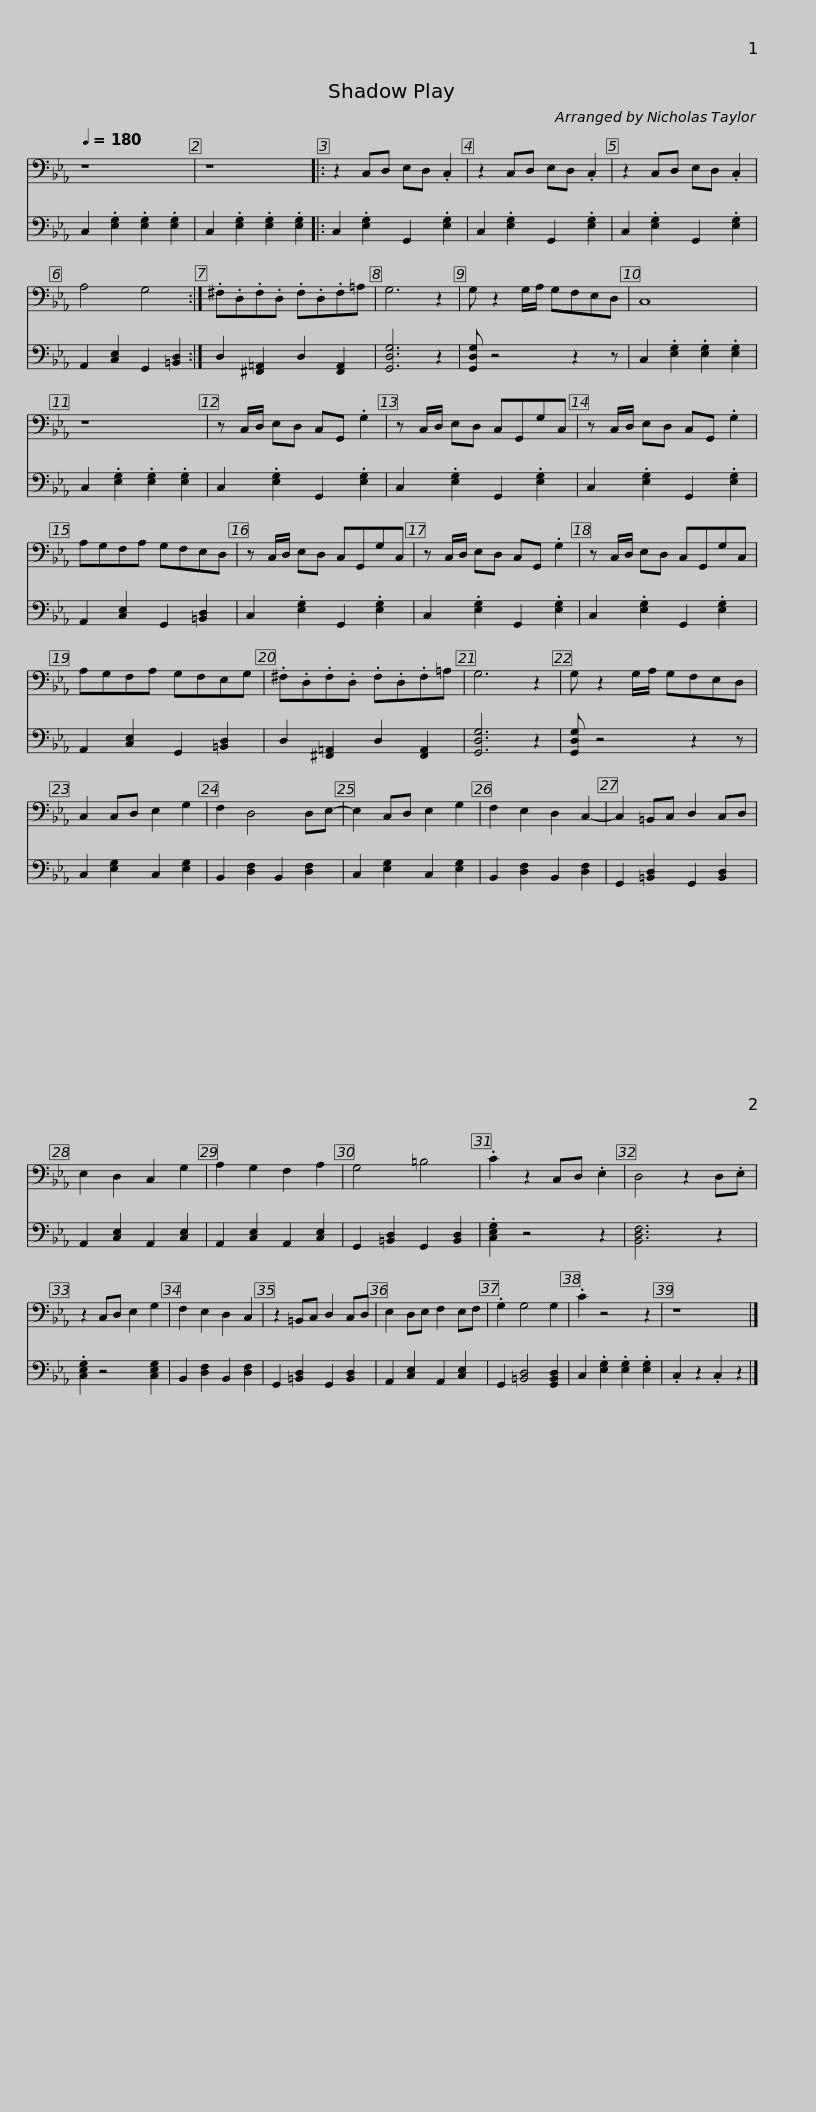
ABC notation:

X:1
%%score 1 2
L:1/8
Q:1/4=180
M:none
I:linebreak $
K:Eb
V:1 bass
V:2 bass
V:1
 z8 | z8 |: z2 C,D, E,D, .C,2 | z2 C,D, E,D, .C,2 | z2 C,D, E,D, .C,2 | %5
 A,4 G,4 :|$ .^F,.D,.F,.D, .F,.D,.F,=A, | G,6 z2 | G, z2 G,/A,/ G,F,E,D, | C,8 | %10
 z8 | z C,/D,/ E,D, C,G,, .G,2 |$ z C,/D,/ E,D, C,G,,G,C, | z C,/D,/ E,D, C,G,, .G,2 | A,G,F,A, G,F,E,D, | %15
 z C,/D,/ E,D, C,G,,G,C, |$ z C,/D,/ E,D, C,G,, .G,2 | z C,/D,/ E,D, C,G,,G,C, | A,G,F,A, G,F,E,G, | .^F,.D,.F,.D, .F,.D,.F,=A, | %20
 G,6 z2 |$ G, z2 G,/A,/ G,F,E,D, | C,2 C,D, E,2 G,2 | F,2 D,4 D,E,- | E,2 C,D, E,2 G,2 | %25
 F,2 E,2 D,2 C,2- | C,2 =B,,C, D,2 C,D, |$ E,2 D,2 C,2 G,2 | A,2 G,2 F,2 A,2 | G,4 =B,4 | %30
 .C2 z2 C,D, .E,2 | D,4 z2 D,.E, | z2 C,D, E,2 G,2 | F,2 E,2 D,2 C,2 |$ z2 =B,,C, D,2 C,D, | %35
 E,2 D,E, F,2 E,F, | .G,2 G,4 G,2 | .C2 z4 z2 | z8 |] %39
V:2
 C,2 .[E,G,]2 .[E,G,]2 .[E,G,]2 | C,2 .[E,G,]2 .[E,G,]2 .[E,G,]2 |: C,2 .[E,G,]2 G,,2 .[E,G,]2 | C,2 .[E,G,]2 G,,2 .[E,G,]2 | C,2 .[E,G,]2 G,,2 .[E,G,]2 | %5
 A,,2 [C,E,]2 G,,2 [=B,,D,]2 :|$ D,2 [^F,,=A,,]2 D,2 [F,,A,,]2 | [G,,D,G,]6 z2 | [G,,D,G,] z4 z2 z | C,2 .[E,G,]2 .[E,G,]2 .[E,G,]2 | %10
 C,2 .[E,G,]2 .[E,G,]2 .[E,G,]2 | C,2 .[E,G,]2 G,,2 .[E,G,]2 |$ C,2 .[E,G,]2 G,,2 .[E,G,]2 | C,2 .[E,G,]2 G,,2 .[E,G,]2 | A,,2 [C,E,]2 G,,2 [=B,,D,]2 | %15
 C,2 .[E,G,]2 G,,2 .[E,G,]2 |$ C,2 .[E,G,]2 G,,2 .[E,G,]2 | C,2 .[E,G,]2 G,,2 .[E,G,]2 | A,,2 [C,E,]2 G,,2 [=B,,D,]2 | D,2 [^F,,=A,,]2 D,2 [F,,A,,]2 | %20
 [G,,D,G,]6 z2 |$ [G,,D,G,] z4 z2 z | C,2 [E,G,]2 C,2 [E,G,]2 | B,,2 [D,F,]2 B,,2 [D,F,]2 | C,2 [E,G,]2 C,2 [E,G,]2 | %25
 B,,2 [D,F,]2 B,,2 [D,F,]2 | G,,2 [=B,,D,]2 G,,2 [B,,D,]2 |$ A,,2 [C,E,]2 A,,2 [C,E,]2 | A,,2 [C,E,]2 A,,2 [C,E,]2 | G,,2 [=B,,D,]2 G,,2 [B,,D,]2 | %30
 .[C,E,G,]2 z4 z2 | [B,,D,F,]6 z2 | .[C,E,G,]2 z4 [C,E,G,]2 | B,,2 [D,F,]2 B,,2 [D,F,]2 |$ G,,2 [=B,,D,]2 G,,2 [B,,D,]2 | %35
 A,,2 [C,E,]2 A,,2 [C,E,]2 | G,,2 [=B,,D,]4 [G,,B,,D,]2 | C,2 .[E,G,]2 .[E,G,]2 .[E,G,]2 | .C,2 z2 .C,2 z2 |] %39
